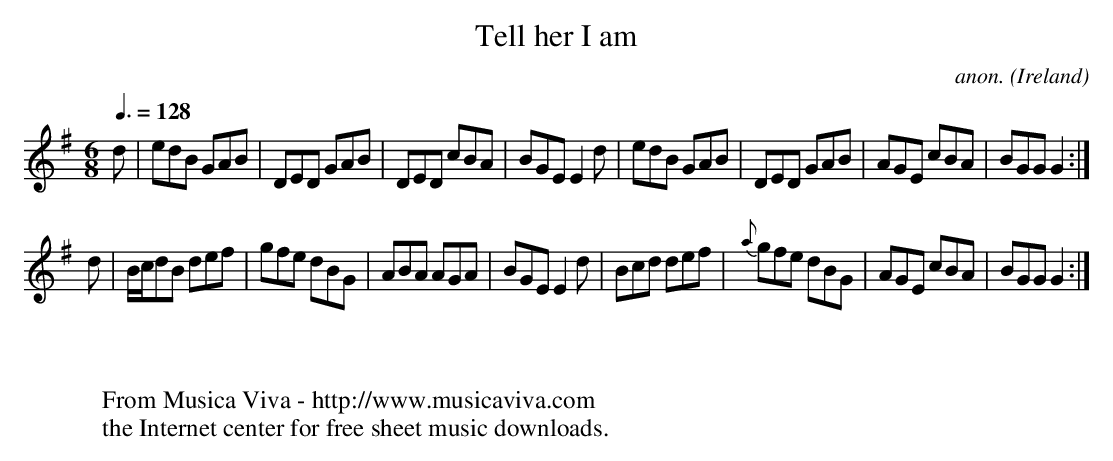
X:1
T:Tell her I am
C:anon.
O:Ireland
M:6/8
L:1/8
Q:3/8=128
K:G
d|edB GAB|DED GAB|DED cBA|BGE E2d|edB GAB|DED GAB|AGE cBA|BGG G2:|
d|B/c/dB def|gfe dBG|ABA AGA|BGE E2d|Bcd def|{a}gfe dBG|AGE cBA|BGG G2:|
W:
W:
W:  From Musica Viva - http://www.musicaviva.com
W:  the Internet center for free sheet music downloads.
